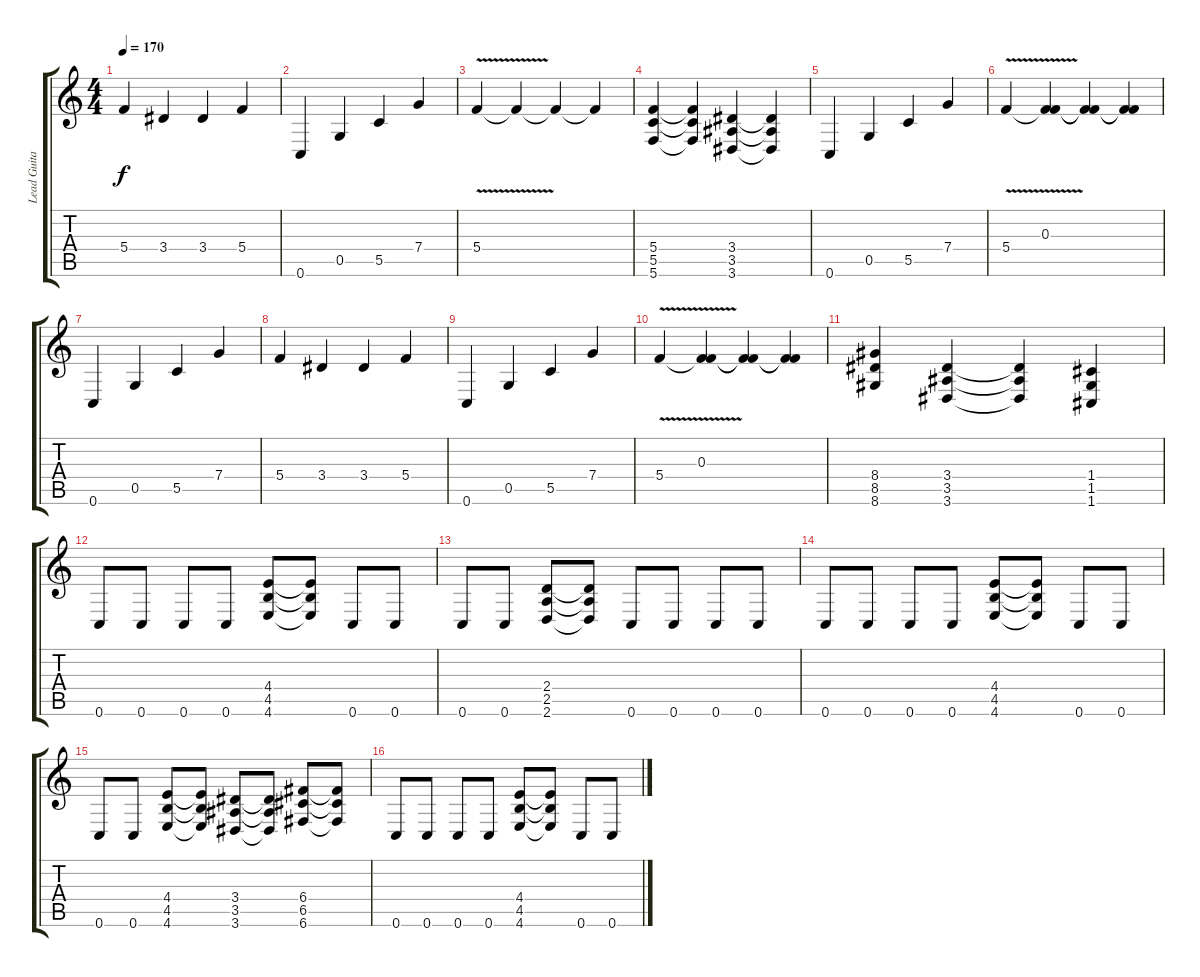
\track ("Lead Guitar 1" "Lead Guita") {instrument distortionguitar}
\staff {score tabs}
\tuning (D4 A3 F3 C3 G2 C2) {hide}
\ts (4 4)
\tempo 170
\clef g2
\ks c
5.4.4{dy f} 3.4.4 3.4.4 5.4.4 |
0.6.4 0.5.4 5.5.4 7.4.4 |
5.4{v}.4 5.4{t}.4 5.4{t}.4 5.4{t}.4 |
(5.4 5.5 5.6).4 (5.4{t} 5.5{t} 5.6{t}).4 (3.4 3.5 3.6).4 (3.4{t} 3.5{t} 3.6{t}).4 |
0.6.4 0.5.4 5.5.4 7.4.4 |
5.4{v}.4 (0.3 5.4{t}).4 (0.3{t} 5.4{t}).4 (0.3{t} 5.4{t}).4 |
0.6.4 0.5.4 5.5.4 7.4.4 |
5.4.4 3.4.4 3.4.4 5.4.4 |
0.6.4 0.5.4 5.5.4 7.4.4 |
5.4{v}.4 (0.3 5.4{t}).4 (0.3{t} 5.4{t}).4 (0.3{t} 5.4{t}).4 |
(8.4 8.5 8.6).4 (3.4 3.5 3.6).4 (3.4{t} 3.5{t} 3.6{t}).4 (1.4 1.5 1.6).4 |
0.6.8 0.6.8 0.6.8 0.6.8 (4.4 4.5 4.6).8 (4.4{t} 4.5{t} 4.6{t}).8 0.6.8 0.6.8 |
0.6.8 0.6.8 (2.4 2.5 2.6).8 (2.4{t} 2.5{t} 2.6{t}).8 0.6.8 0.6.8 0.6.8 0.6.8 |
0.6.8 0.6.8 0.6.8 0.6.8 (4.4 4.5 4.6).8 (4.4{t} 4.5{t} 4.6{t}).8 0.6.8 0.6.8 |
0.6.8 0.6.8 (4.4 4.5 4.6).8 (4.4{t} 4.5{t} 4.6{t}).8 (3.4 3.5 3.6).8 (3.4{t} 3.5{t} 3.6{t}).8 (6.4 6.5 6.6).8 (6.4{t} 6.5{t} 6.6{t}).8 |
0.6.8 0.6.8 0.6.8 0.6.8 (4.4 4.5 4.6).8 (4.4{t} 4.5{t} 4.6{t}).8 0.6.8 0.6.8
